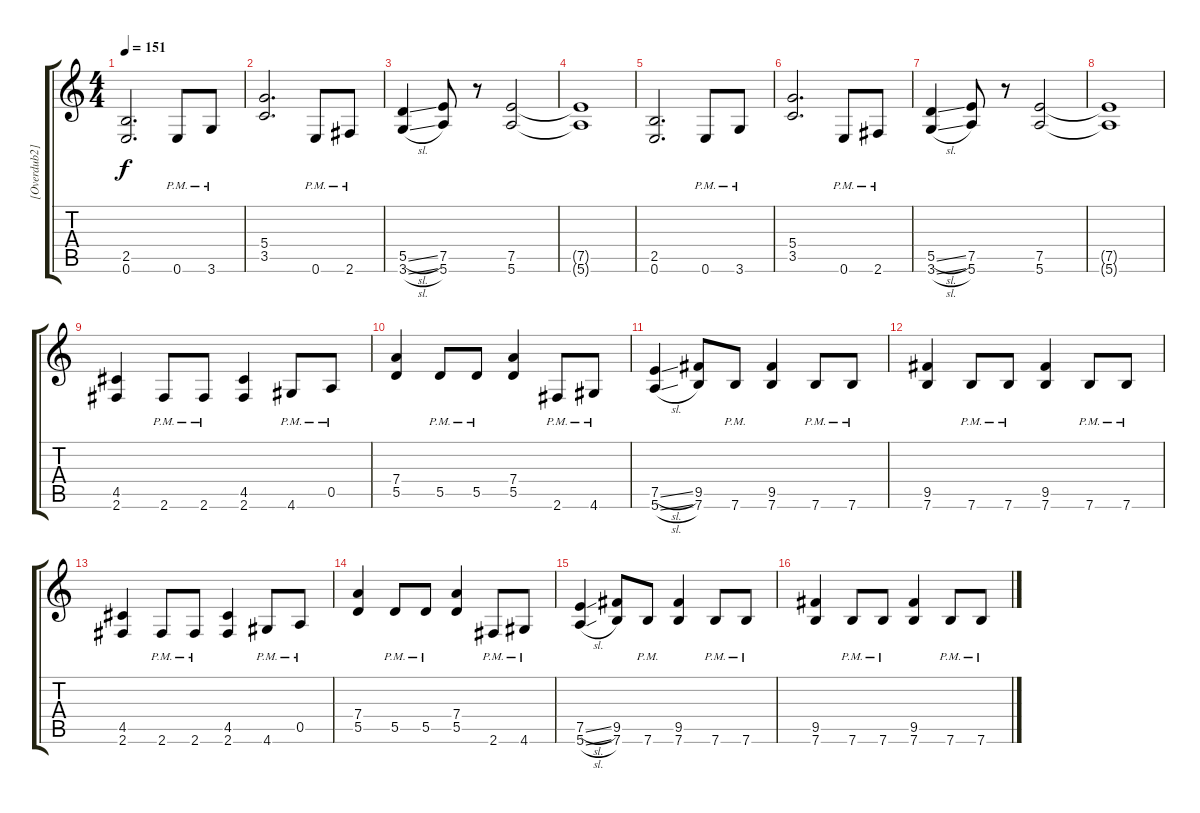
\track ("[Overdub2]" "[Overdub2]") {instrument distortionguitar}
\staff {score tabs}
\tuning (E4 B3 G3 D3 A2 E2) {hide}
\ts (4 4)
\tempo 151
\clef g2
\ks c
(2.5 0.6).2{d dy f} 0.6{pm}.8 3.6{pm}.8 |
(5.4 3.5).2{d} 0.6{pm}.8 2.6{pm}.8 |
(5.5{sl} 3.6{sl}).4 (7.5 5.6).8 r.8 (7.5 5.6).2 |
(7.5{t} 5.6{t}).1 |
(2.5 0.6).2{d} 0.6{pm}.8 3.6{pm}.8 |
(5.4 3.5).2{d} 0.6{pm}.8 2.6{pm}.8 |
(5.5{sl} 3.6{sl}).4 (7.5 5.6).8 r.8 (7.5 5.6).2 |
(7.5{t} 5.6{t}).1 |
(4.5 2.6).4 2.6{pm}.8 2.6{pm}.8 (4.5 2.6).4 4.6{pm}.8 0.5{pm}.8 |
(7.4 5.5).4 5.5{pm}.8 5.5{pm}.8 (7.4 5.5).4 2.6{pm}.8 4.6{pm}.8 |
(7.5{sl} 5.6{sl}).4 (9.5 7.6).8 7.6{pm}.8 (9.5 7.6).4 7.6{pm}.8 7.6{pm}.8 |
(9.5 7.6).4 7.6{pm}.8 7.6{pm}.8 (9.5 7.6).4 7.6{pm}.8 7.6{pm}.8 |
(4.5 2.6).4 2.6{pm}.8 2.6{pm}.8 (4.5 2.6).4 4.6{pm}.8 0.5{pm}.8 |
(7.4 5.5).4 5.5{pm}.8 5.5{pm}.8 (7.4 5.5).4 2.6{pm}.8 4.6{pm}.8 |
(7.5{sl} 5.6{sl}).4 (9.5 7.6).8 7.6{pm}.8 (9.5 7.6).4 7.6{pm}.8 7.6{pm}.8 |
(9.5 7.6).4 7.6{pm}.8 7.6{pm}.8 (9.5 7.6).4 7.6{pm}.8 7.6{pm}.8
